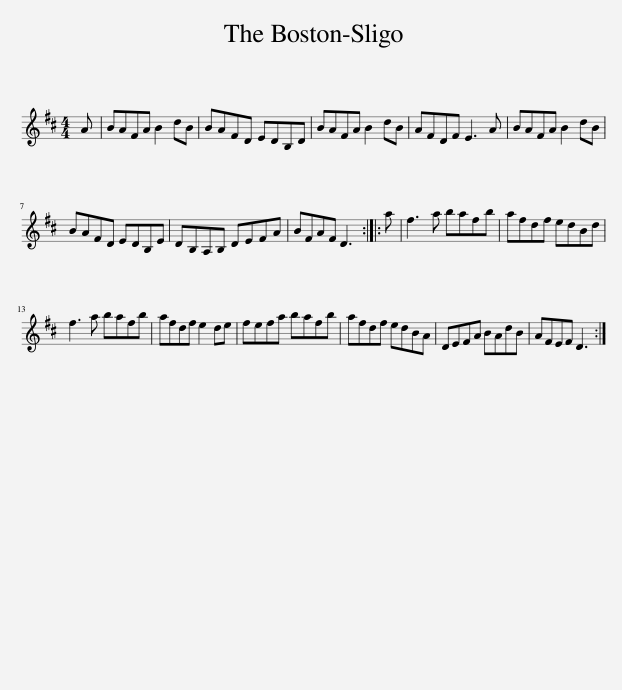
X:1
L:1/8
M:4/4
I:linebreak $
K:D
V:1 treble
V:1
 A | BAFA B2 dB | BAFD EDB,D | BAFA B2 dB | AFDF E3 A | %5
 BAFA B2 dB |$ BAFD EDB,E | DB,A,B, DEFA | BFAF D3 :: a | %10
 f3 a bafb | afdf edBd |$ f3 a bafb | afdf e2 de | fefa bafb | %15
 afdf edBA | DEFA BAdB | AFEF D3 :| %18
